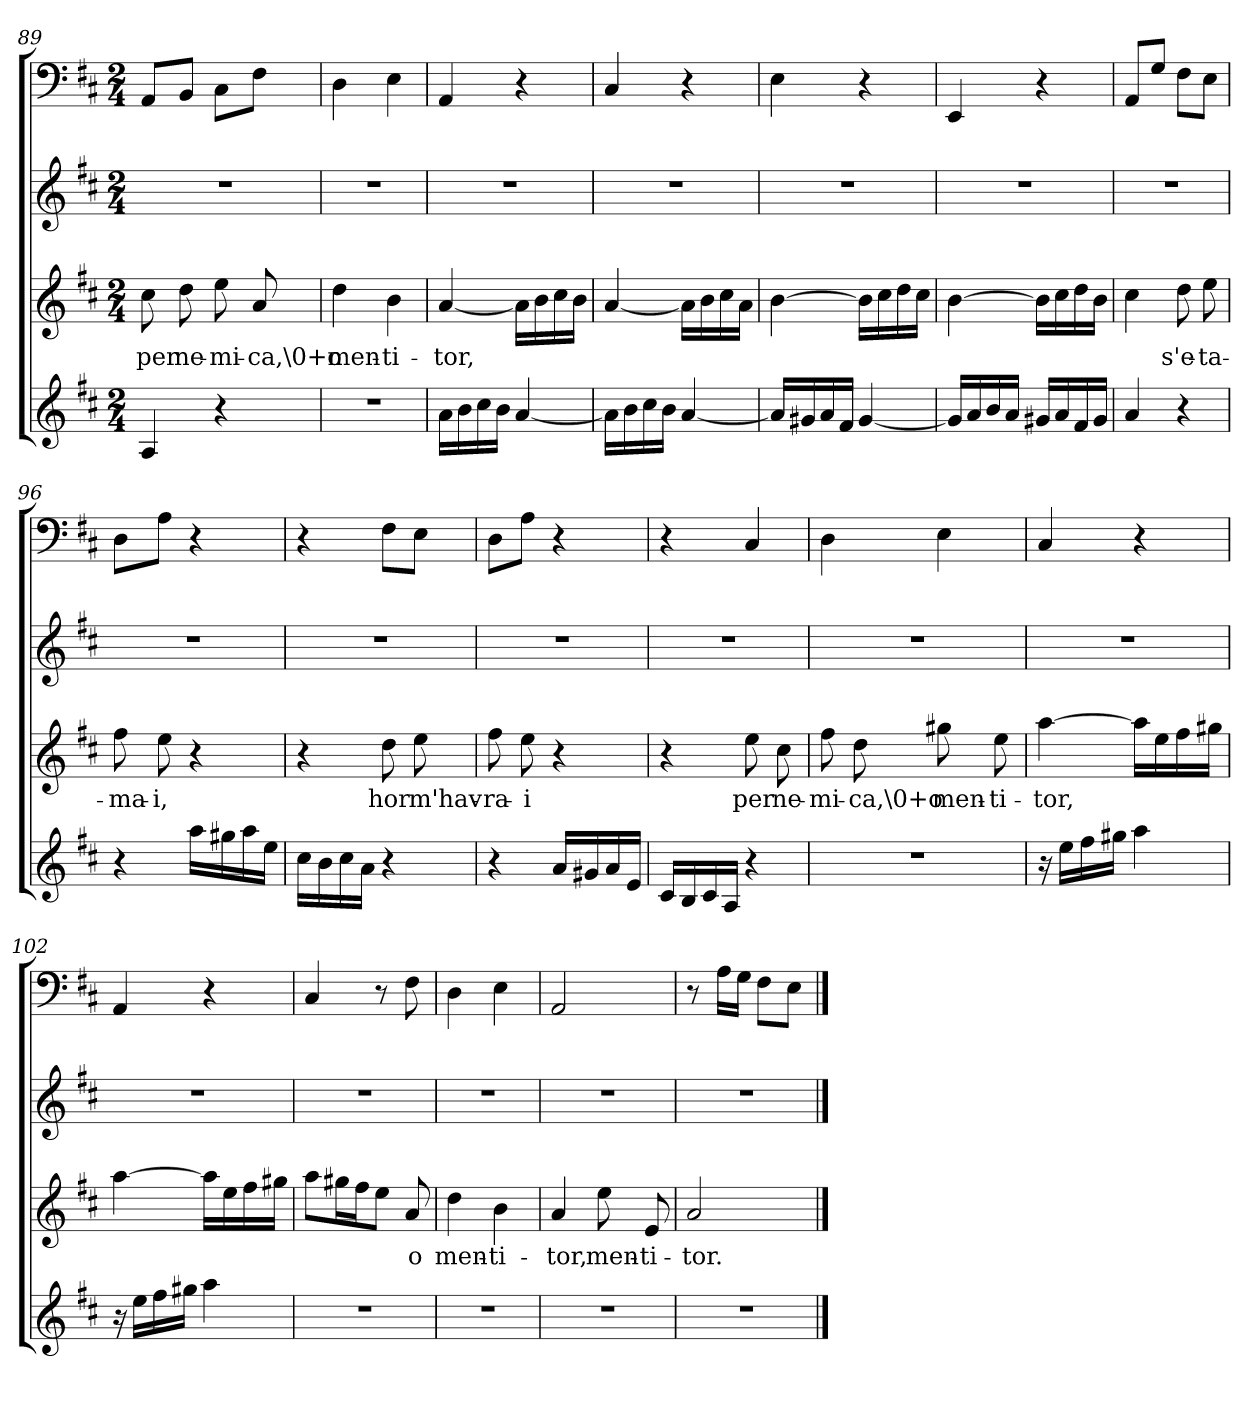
**kern	**kern	**text	**kern	**kern
*part4	*part3	*part3	*part2	*part1
*staff4	*staff3	*staff3	*staff2	*staff1
*clefG2	*clefG2	*	*clefG2	*clefF4
*k[f#c#]	*k[f#c#]	*	*k[f#c#]	*k[f#c#]
*D:	*D:	*	*D:	*D:
*M2/4	*M2/4	*	*M2/4	*M2/4
=89	=89	=89	=89	=89
4A/	8cc#\	per	2r	8AA/L
.	8dd\	ne-	.	8BB/J
4r	8ee\	-mi-	.	8C#\L
.	8a/	-ca,\0+o	.	8F#\J
=90	=90	=90	=90	=90
2r	4dd\	men-	2r	4D\
.	4b\	-ti-	.	4E\
=91	=91	=91	=91	=91
16a\LL	[4a/	-tor,	2r	4AA/
16b\	.	.	.	.
16cc#\	.	.	.	.
16b\JJ	.	.	.	.
[4a/	16a\LL]	.	.	4r
.	16b\	.	.	.
.	16cc#\	.	.	.
.	16b\JJ	.	.	.
=92	=92	=92	=92	=92
16a\LL]	[4a/	.	2r	4C#/
16b\	.	.	.	.
16cc#\	.	.	.	.
16b\JJ	.	.	.	.
[4a/	16a\LL]	.	.	4r
.	16b\	.	.	.
.	16cc#\	.	.	.
.	16a\JJ	.	.	.
=93	=93	=93	=93	=93
16a/LL]	[4b\	.	2r	4E\
16g#X/	.	.	.	.
16a/	.	.	.	.
16f#/JJ	.	.	.	.
[4g#/	16b\LL]	.	.	4r
.	16cc#\	.	.	.
.	16dd\	.	.	.
.	16cc#\JJ	.	.	.
=94	=94	=94	=94	=94
16g#/LL]	[4b\	.	2r	4EE/
16a/	.	.	.	.
16b/	.	.	.	.
16a/JJ	.	.	.	.
16g#X/LL	16b\LL]	.	.	4r
16a/	16cc#\	.	.	.
16f#/	16dd\	.	.	.
16g#/JJ	16b\JJ	.	.	.
=95	=95	=95	=95	=95
4a/	4cc#\	.	2r	8AA/L
.	.	.	.	8G/J
4r	8dd\	s'e-	.	8F#\L
.	8ee\	-ta-	.	8E\J
=96	=96	=96	=96	=96
4r	8ff#\	-ma-	2r	8D\L
.	8ee\	-i,	.	8A\J
16aa\LL	4r	.	.	4r
16gg#X\	.	.	.	.
16aa\	.	.	.	.
16ee\JJ	.	.	.	.
=97	=97	=97	=97	=97
16cc#\LL	4r	.	2r	4r
16b\	.	.	.	.
16cc#\	.	.	.	.
16a\JJ	.	.	.	.
4r	8dd\	hor	.	8F#\L
.	8ee\	m'hav-	.	8E\J
=98	=98	=98	=98	=98
4r	8ff#\	-ra-	2r	8D\L
.	8ee\	-i	.	8A\J
16a/LL	4r	.	.	4r
16g#X/	.	.	.	.
16a/	.	.	.	.
16e/JJ	.	.	.	.
=99	=99	=99	=99	=99
16c#/LL	4r	.	2r	4r
16B/	.	.	.	.
16c#/	.	.	.	.
16A/JJ	.	.	.	.
4r	8ee\	per	.	4C#/
.	8cc#\	ne-	.	.
=100	=100	=100	=100	=100
2r	8ff#\	-mi-	2r	4D\
.	8dd\	-ca,\0+o	.	.
.	8gg#X\	men-	.	4E\
.	8ee\	-ti-	.	.
=101	=101	=101	=101	=101
16r	[4aa\	-tor,	2r	4C#/
16ee\LL	.	.	.	.
16ff#\	.	.	.	.
16gg#X\JJ	.	.	.	.
4aa\	16aa\LL]	.	.	4r
.	16ee\	.	.	.
.	16ff#\	.	.	.
.	16gg#X\JJ	.	.	.
=102	=102	=102	=102	=102
16r	[4aa\	.	2r	4AA/
16ee\LL	.	.	.	.
16ff#\	.	.	.	.
16gg#X\JJ	.	.	.	.
4aa\	16aa\LL]	.	.	4r
.	16ee\	.	.	.
.	16ff#\	.	.	.
.	16gg#X\JJ	.	.	.
=103	=103	=103	=103	=103
2r	8aa\L	.	2r	4C#/
.	16gg#X\L	.	.	.
.	16ff#\J	.	.	.
.	8ee\J	.	.	8r
.	8a/	o	.	8F#\
=104	=104	=104	=104	=104
2r	4dd\	men-	2r	4D\
.	4b\	-ti-	.	4E\
=105	=105	=105	=105	=105
2r	4a/	-tor,	2r	2AA/
.	8ee\	men-	.	.
.	8e/	-ti-	.	.
=106	=106	=106	=106	=106
2r	2a/	-tor.	2r	8r
.	.	.	.	16A\LL
.	.	.	.	16G\JJ
.	.	.	.	8F#\L
.	.	.	.	8E\J
==	==	==	==	==
*-	*-	*-	*-	*-
